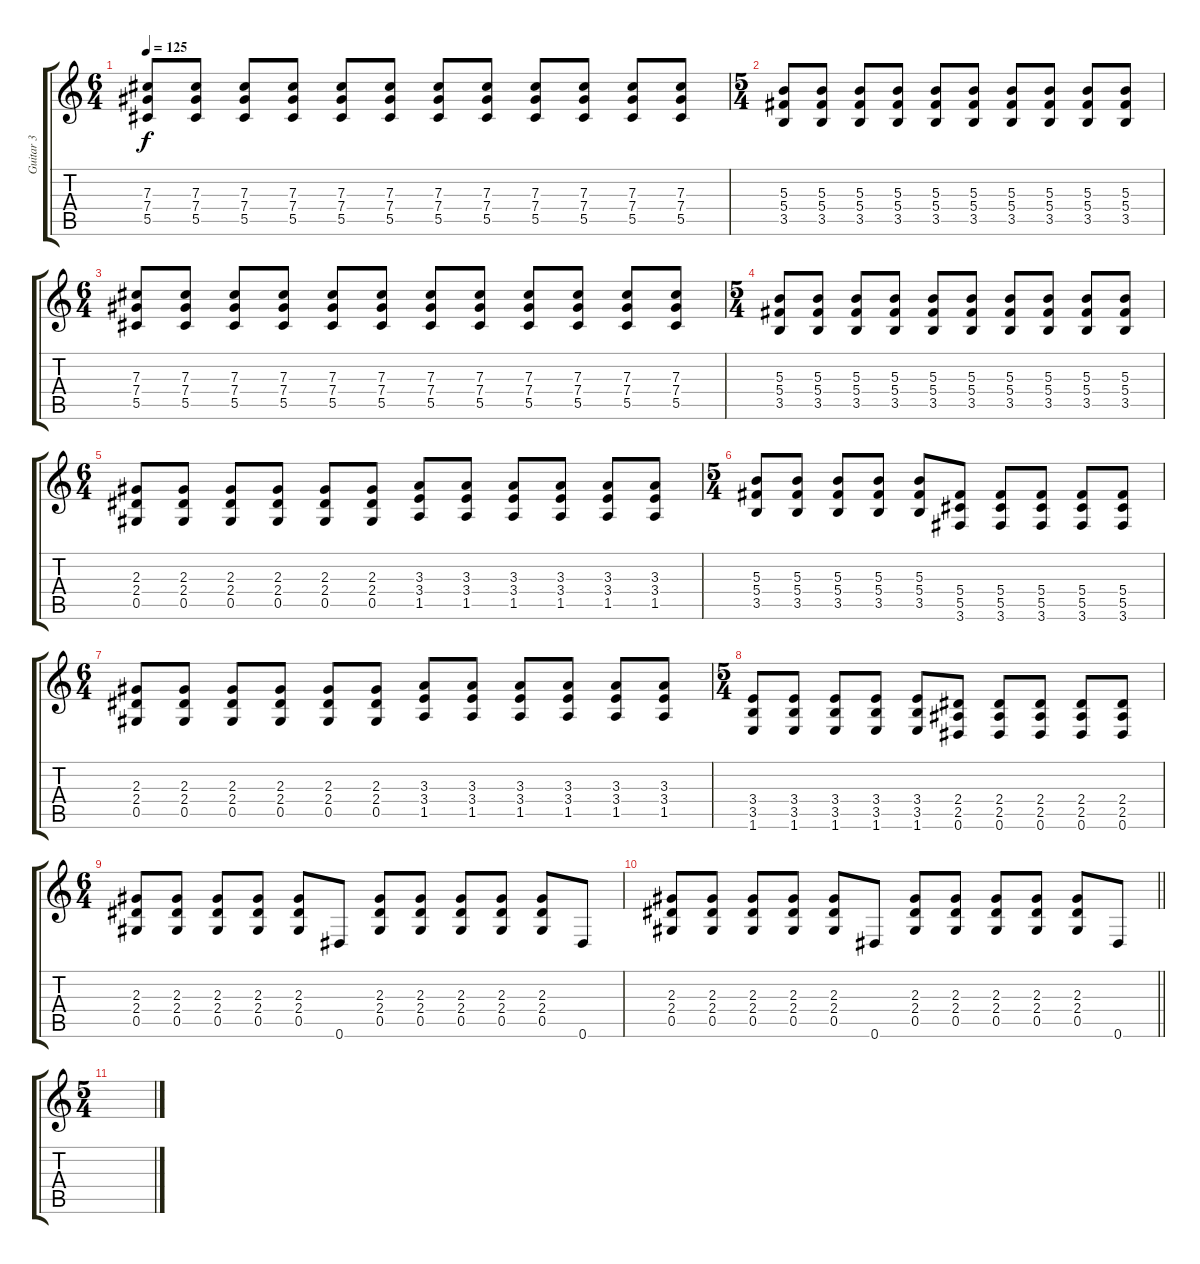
\track ("Guitar 3" "Guitar 3") {instrument distortionguitar}
\staff {score tabs}
\tuning (Eb4 Bb3 Gb3 Db3 Ab2 Eb2) {hide}
\ts (6 4)
\tempo 125
\clef g2
\ks c
(7.3 7.4 5.5).8{dy f} (7.3 7.4 5.5).8 (7.3 7.4 5.5).8 (7.3 7.4 5.5).8 (7.3 7.4 5.5).8 (7.3 7.4 5.5).8 (7.3 7.4 5.5).8 (7.3 7.4 5.5).8 (7.3 7.4 5.5).8 (7.3 7.4 5.5).8 (7.3 7.4 5.5).8 (7.3 7.4 5.5).8 |
\ts (5 4)
(5.3 5.4 3.5).8 (5.3 5.4 3.5).8 (5.3 5.4 3.5).8 (5.3 5.4 3.5).8 (5.3 5.4 3.5).8 (5.3 5.4 3.5).8 (5.3 5.4 3.5).8 (5.3 5.4 3.5).8 (5.3 5.4 3.5).8 (5.3 5.4 3.5).8 |
\ts (6 4)
(7.3 7.4 5.5).8 (7.3 7.4 5.5).8 (7.3 7.4 5.5).8 (7.3 7.4 5.5).8 (7.3 7.4 5.5).8 (7.3 7.4 5.5).8 (7.3 7.4 5.5).8 (7.3 7.4 5.5).8 (7.3 7.4 5.5).8 (7.3 7.4 5.5).8 (7.3 7.4 5.5).8 (7.3 7.4 5.5).8 |
\ts (5 4)
(5.3 5.4 3.5).8 (5.3 5.4 3.5).8 (5.3 5.4 3.5).8 (5.3 5.4 3.5).8 (5.3 5.4 3.5).8 (5.3 5.4 3.5).8 (5.3 5.4 3.5).8 (5.3 5.4 3.5).8 (5.3 5.4 3.5).8 (5.3 5.4 3.5).8 |
\ts (6 4)
(2.3 2.4 0.5).8 (2.3 2.4 0.5).8 (2.3 2.4 0.5).8 (2.3 2.4 0.5).8 (2.3 2.4 0.5).8 (2.3 2.4 0.5).8 (3.3 3.4 1.5).8 (3.3 3.4 1.5).8 (3.3 3.4 1.5).8 (3.3 3.4 1.5).8 (3.3 3.4 1.5).8 (3.3 3.4 1.5).8 |
\ts (5 4)
(5.3 5.4 3.5).8 (5.3 5.4 3.5).8 (5.3 5.4 3.5).8 (5.3 5.4 3.5).8 (5.3 5.4 3.5).8 (5.4 5.5 3.6).8 (5.4 5.5 3.6).8 (5.4 5.5 3.6).8 (5.4 5.5 3.6).8 (5.4 5.5 3.6).8 |
\ts (6 4)
(2.3 2.4 0.5).8 (2.3 2.4 0.5).8 (2.3 2.4 0.5).8 (2.3 2.4 0.5).8 (2.3 2.4 0.5).8 (2.3 2.4 0.5).8 (3.3 3.4 1.5).8 (3.3 3.4 1.5).8 (3.3 3.4 1.5).8 (3.3 3.4 1.5).8 (3.3 3.4 1.5).8 (3.3 3.4 1.5).8 |
\ts (5 4)
(3.4 3.5 1.6).8 (3.4 3.5 1.6).8 (3.4 3.5 1.6).8 (3.4 3.5 1.6).8 (3.4 3.5 1.6).8 (2.4 2.5 0.6).8 (2.4 2.5 0.6).8 (2.4 2.5 0.6).8 (2.4 2.5 0.6).8 (2.4 2.5 0.6).8 |
\ts (6 4)
(2.3 2.4 0.5).8 (2.3 2.4 0.5).8 (2.3 2.4 0.5).8 (2.3 2.4 0.5).8 (2.3 2.4 0.5).8 0.6.8 (2.3 2.4 0.5).8 (2.3 2.4 0.5).8 (2.3 2.4 0.5).8 (2.3 2.4 0.5).8 (2.3 2.4 0.5).8 0.6.8 |
\barLineRight lightlight
(2.3 2.4 0.5).8 (2.3 2.4 0.5).8 (2.3 2.4 0.5).8 (2.3 2.4 0.5).8 (2.3 2.4 0.5).8 0.6.8 (2.3 2.4 0.5).8 (2.3 2.4 0.5).8 (2.3 2.4 0.5).8 (2.3 2.4 0.5).8 (2.3 2.4 0.5).8 0.6.8 |
\ts (5 4)
